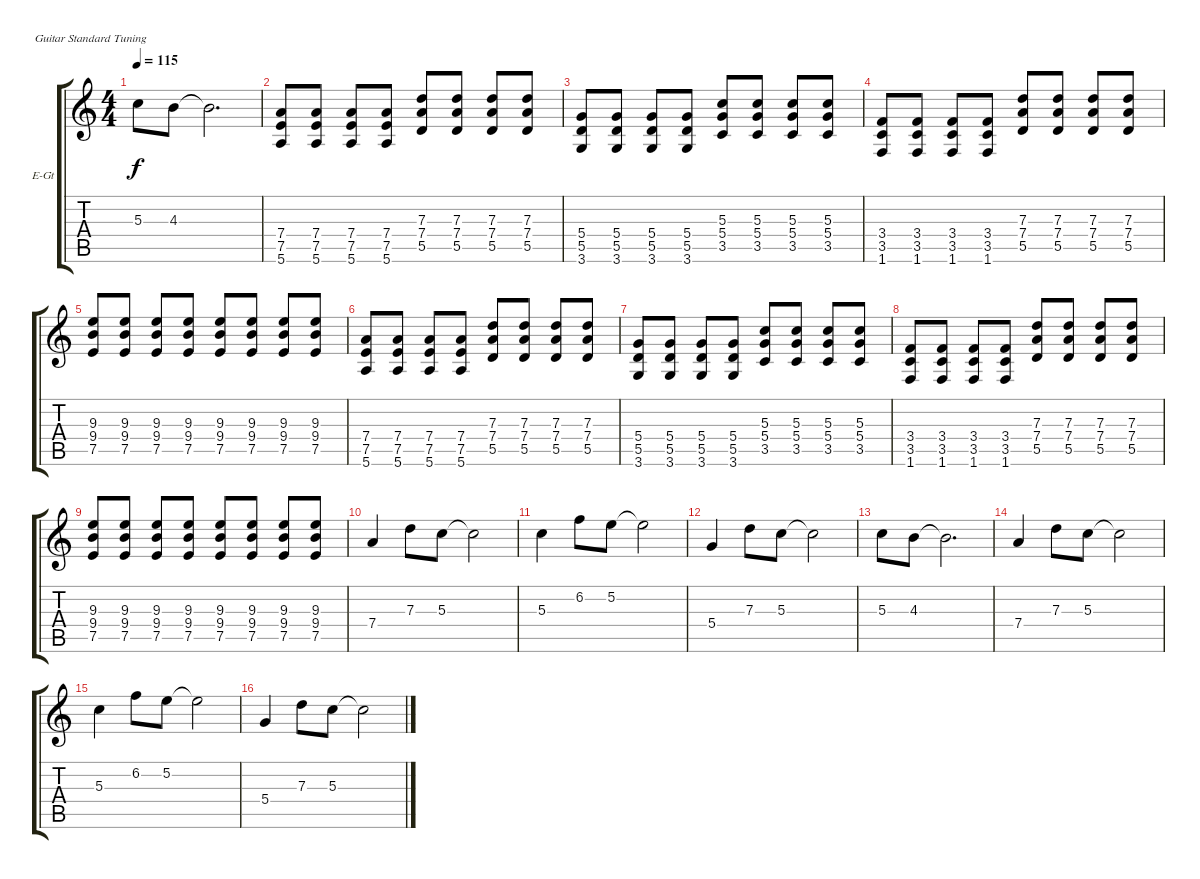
\defaultSystemsLayout 4
\bracketExtendMode groupsimilarinstruments
\firstSystemTrackNameOrientation horizontal
\otherSystemsTrackNameOrientation horizontal
\track ("Electric Guitar (Lead)" "E-Gt") {instrument electricguitarclean}
\staff {score tabs}
\tuning (E4 B3 G3 D3 A2 E2)
\ts (4 4)
\tempo 115
\clef g2
\ks c
5.3.8{dy f} 4.3.8 4.3{t}.2{d} |
(5.6 7.5 7.4).8 (5.6 7.5 7.4).8 (5.6 7.5 7.4).8 (5.6 7.4 7.5).8 (5.5 7.4 7.3).8 (5.5 7.3 7.4).8 (5.5 7.3 7.4).8 (5.5 7.4 7.3).8 |
(3.6 5.5 5.4).8 (5.4 5.5 3.6).8 (5.4 5.5 3.6).8 (5.4 5.5 3.6).8 (3.5 5.3 5.4).8 (3.5 5.3 5.4).8 (3.5 5.4 5.3).8 (3.5 5.4 5.3).8 |
(1.6 3.4 3.5).8 (1.6 3.5 3.4).8 (1.6 3.4 3.5).8 (1.6 3.5 3.4).8 (5.5 7.4 7.3).8 (7.3 7.4 5.5).8 (7.3 7.4 5.5).8 (5.5 7.4 7.3).8 |
(7.5 9.4 9.3).8 (7.5 9.4 9.3).8 (7.5 9.4 9.3).8 (7.5 9.4 9.3).8 (7.5 9.4 9.3).8 (7.5 9.4 9.3).8 (7.5 9.4 9.3).8 (7.5 9.4 9.3).8 |
(5.6 7.5 7.4).8 (5.6 7.5 7.4).8 (5.6 7.5 7.4).8 (5.6 7.4 7.5).8 (5.5 7.4 7.3).8 (5.5 7.3 7.4).8 (5.5 7.3 7.4).8 (5.5 7.4 7.3).8 |
(3.6 5.5 5.4).8 (5.4 5.5 3.6).8 (5.4 5.5 3.6).8 (5.4 5.5 3.6).8 (3.5 5.3 5.4).8 (3.5 5.3 5.4).8 (3.5 5.4 5.3).8 (3.5 5.4 5.3).8 |
(1.6 3.4 3.5).8 (1.6 3.5 3.4).8 (1.6 3.4 3.5).8 (1.6 3.5 3.4).8 (5.5 7.4 7.3).8 (7.3 7.4 5.5).8 (7.3 7.4 5.5).8 (5.5 7.4 7.3).8 |
(7.5 9.4 9.3).8 (7.5 9.4 9.3).8 (7.5 9.4 9.3).8 (7.5 9.4 9.3).8 (7.5 9.4 9.3).8 (7.5 9.4 9.3).8 (7.5 9.4 9.3).8 (7.5 9.4 9.3).8 |
7.4.4 7.3.8 5.3.8 5.3{t}.2 |
5.3.4 6.2.8 5.2.8 5.2{t}.2 |
5.4.4 7.3.8 5.3.8 5.3{t}.2 |
5.3.8 4.3.8 4.3{t}.2{d} |
7.4.4 7.3.8 5.3.8 5.3{t}.2 |
5.3.4 6.2.8 5.2.8 5.2{t}.2 |
5.4.4 7.3.8 5.3.8 5.3{t}.2
